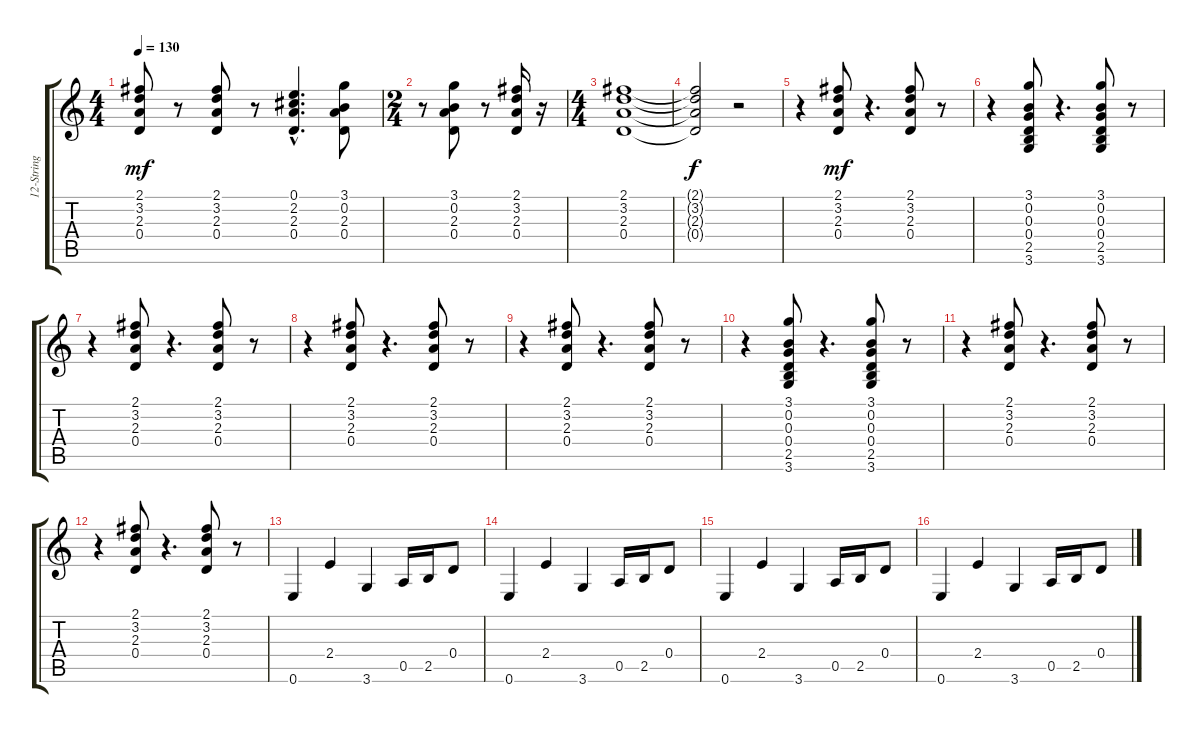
\track ("12-String Guitar" "12-String ") {instrument acousticguitarsteel}
\staff {score tabs}
\tuning (E4 B3 G3 D3 A2 E2) {hide}
\ts (4 4)
\tempo 130
\clef g2
\ks c
(2.1 3.2 2.3 0.4).8{dy mf} r.8 (2.1 3.2 2.3 0.4).8 r.8 (0.1{hac} 2.2{hac} 2.3{hac} 0.4{hac}).4{d} (3.1 0.2 2.3 0.4).8 |
\ts (2 4)
r.8 (3.1 0.2 2.3 0.4).8 r.8 (2.1 3.2 2.3 0.4).16 r.16 |
\ts (4 4)
(2.1 3.2 2.3 0.4).1 |
(2.1{t} 3.2{t} 2.3{t} 0.4{t}).2{dy f} r.2 |
r.4 (2.1 3.2 2.3 0.4).8{dy mf} r.4{d} (2.1 3.2 2.3 0.4).8 r.8 |
r.4 (3.1 0.2 0.3 0.4 2.5 3.6).8 r.4{d} (3.1 0.2 0.3 0.4 2.5 3.6).8 r.8 |
r.4 (2.1 3.2 2.3 0.4).8 r.4{d} (2.1 3.2 2.3 0.4).8 r.8 |
r.4 (2.1 3.2 2.3 0.4).8 r.4{d} (2.1 3.2 2.3 0.4).8 r.8 |
r.4 (2.1 3.2 2.3 0.4).8 r.4{d} (2.1 3.2 2.3 0.4).8 r.8 |
r.4 (3.1 0.2 0.3 0.4 2.5 3.6).8 r.4{d} (3.1 0.2 0.3 0.4 2.5 3.6).8 r.8 |
r.4 (2.1 3.2 2.3 0.4).8 r.4{d} (2.1 3.2 2.3 0.4).8 r.8 |
r.4 (2.1 3.2 2.3 0.4).8 r.4{d} (2.1 3.2 2.3 0.4).8 r.8 |
0.6.4 2.4.4 3.6.4 0.5.16 2.5.16 0.4.8 |
0.6.4 2.4.4 3.6.4 0.5.16 2.5.16 0.4.8 |
0.6.4 2.4.4 3.6.4 0.5.16 2.5.16 0.4.8 |
0.6.4 2.4.4 3.6.4 0.5.16 2.5.16 0.4.8
